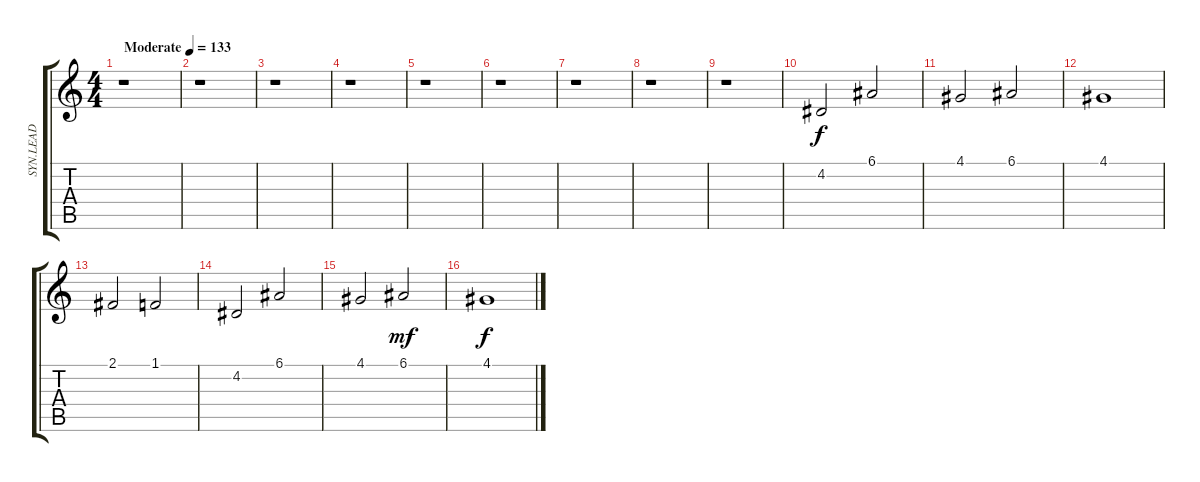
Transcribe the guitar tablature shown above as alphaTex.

\track ("SYN.LEAD                            " "SYN.LEAD  ") {instrument lead2sawtooth}
\staff {score tabs}
\tuning (E4 B3 G3 D3 A2 E2) {hide}
\ts (4 4)
\tempo (133 "Moderate")
\clef g2
\ks c
r.1{dy f instrument lead2sawtooth} |
r.1 |
r.1 |
r.1 |
r.1 |
r.1 |
r.1 |
r.1 |
r.1 |
4.2.2 6.1.2 |
4.1.2 6.1.2 |
4.1.1 |
2.1.2 1.1.2 |
4.2.2 6.1.2 |
4.1.2 6.1.2{dy mf} |
4.1.1{dy f}
